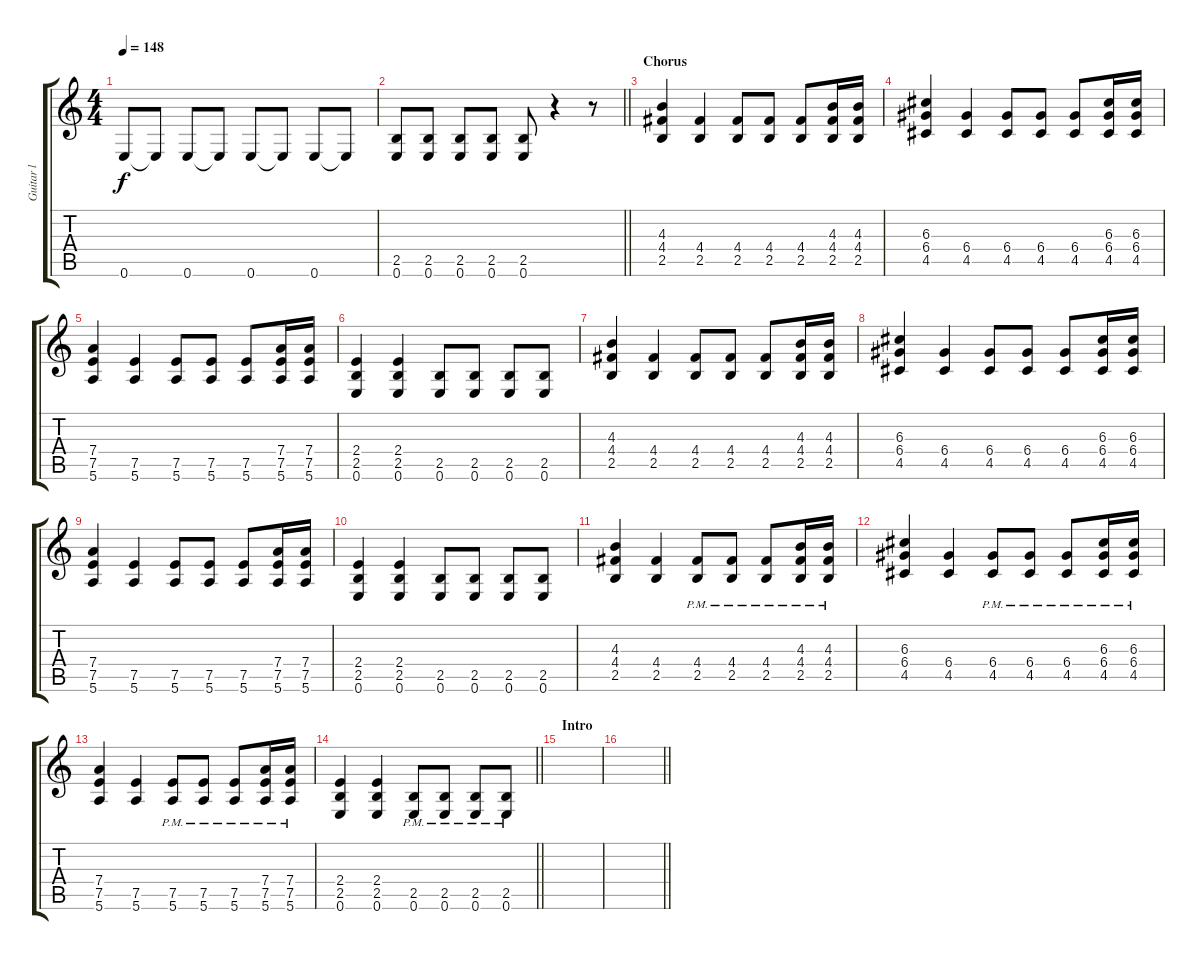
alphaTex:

\track ("Guitar l" "Guitar l") {instrument distortionguitar}
\staff {score tabs}
\tuning (E4 B3 G3 D3 A2 E2) {hide}
\ts (4 4)
\tempo 148
\clef g2
\ks c
0.6.8{dy f} 0.6{t}.8 0.6.8 0.6{t}.8 0.6.8 0.6{t}.8 0.6.8 0.6{t}.8 |
\barLineRight lightlight
(2.5 0.6).8 (2.5 0.6).8 (2.5 0.6).8 (2.5 0.6).8 (2.5 0.6).8 r.4 r.8 |
\section ("" "Chorus")
(4.3 4.4 2.5).4 (4.4 2.5).4 (4.4 2.5).8 (4.4 2.5).8 (4.4 2.5).8 (4.3 4.4 2.5).16 (4.3 4.4 2.5).16 |
(6.3 6.4 4.5).4 (6.4 4.5).4 (6.4 4.5).8 (6.4 4.5).8 (6.4 4.5).8 (6.3 6.4 4.5).16 (6.3 6.4 4.5).16 |
(7.4 7.5 5.6).4 (7.5 5.6).4 (7.5 5.6).8 (7.5 5.6).8 (7.5 5.6).8 (7.4 7.5 5.6).16 (7.4 7.5 5.6).16 |
(2.4 2.5 0.6).4 (2.4 2.5 0.6).4 (2.5 0.6).8 (2.5 0.6).8 (2.5 0.6).8 (2.5 0.6).8 |
(4.3 4.4 2.5).4 (4.4 2.5).4 (4.4 2.5).8 (4.4 2.5).8 (4.4 2.5).8 (4.3 4.4 2.5).16 (4.3 4.4 2.5).16 |
(6.3 6.4 4.5).4 (6.4 4.5).4 (6.4 4.5).8 (6.4 4.5).8 (6.4 4.5).8 (6.3 6.4 4.5).16 (6.3 6.4 4.5).16 |
(7.4 7.5 5.6).4 (7.5 5.6).4 (7.5 5.6).8 (7.5 5.6).8 (7.5 5.6).8 (7.4 7.5 5.6).16 (7.4 7.5 5.6).16 |
(2.4 2.5 0.6).4 (2.4 2.5 0.6).4 (2.5 0.6).8 (2.5 0.6).8 (2.5 0.6).8 (2.5 0.6).8 |
(4.3 4.4 2.5).4 (4.4 2.5).4 (4.4{pm} 2.5{pm}).8 (4.4{pm} 2.5{pm}).8 (4.4{pm} 2.5{pm}).8 (4.3{pm} 4.4{pm} 2.5{pm}).16 (4.3{pm} 4.4{pm} 2.5{pm}).16 |
(6.3 6.4 4.5).4 (6.4 4.5).4 (6.4{pm} 4.5{pm}).8 (6.4{pm} 4.5{pm}).8 (6.4{pm} 4.5{pm}).8 (6.3{pm} 6.4{pm} 4.5{pm}).16 (6.3{pm} 6.4{pm} 4.5{pm}).16 |
(7.4 7.5 5.6).4 (7.5 5.6).4 (7.5{pm} 5.6{pm}).8 (7.5{pm} 5.6{pm}).8 (7.5{pm} 5.6{pm}).8 (7.4{pm} 7.5{pm} 5.6{pm}).16 (7.4{pm} 7.5{pm} 5.6{pm}).16 |
\barLineRight lightlight
(2.4 2.5 0.6).4 (2.4 2.5 0.6).4 (2.5{pm} 0.6{pm}).8 (2.5{pm} 0.6{pm}).8 (2.5{pm} 0.6{pm}).8 (2.5{pm} 0.6{pm}).8 |
\section ("" "Intro")
|
\barLineRight lightlight
